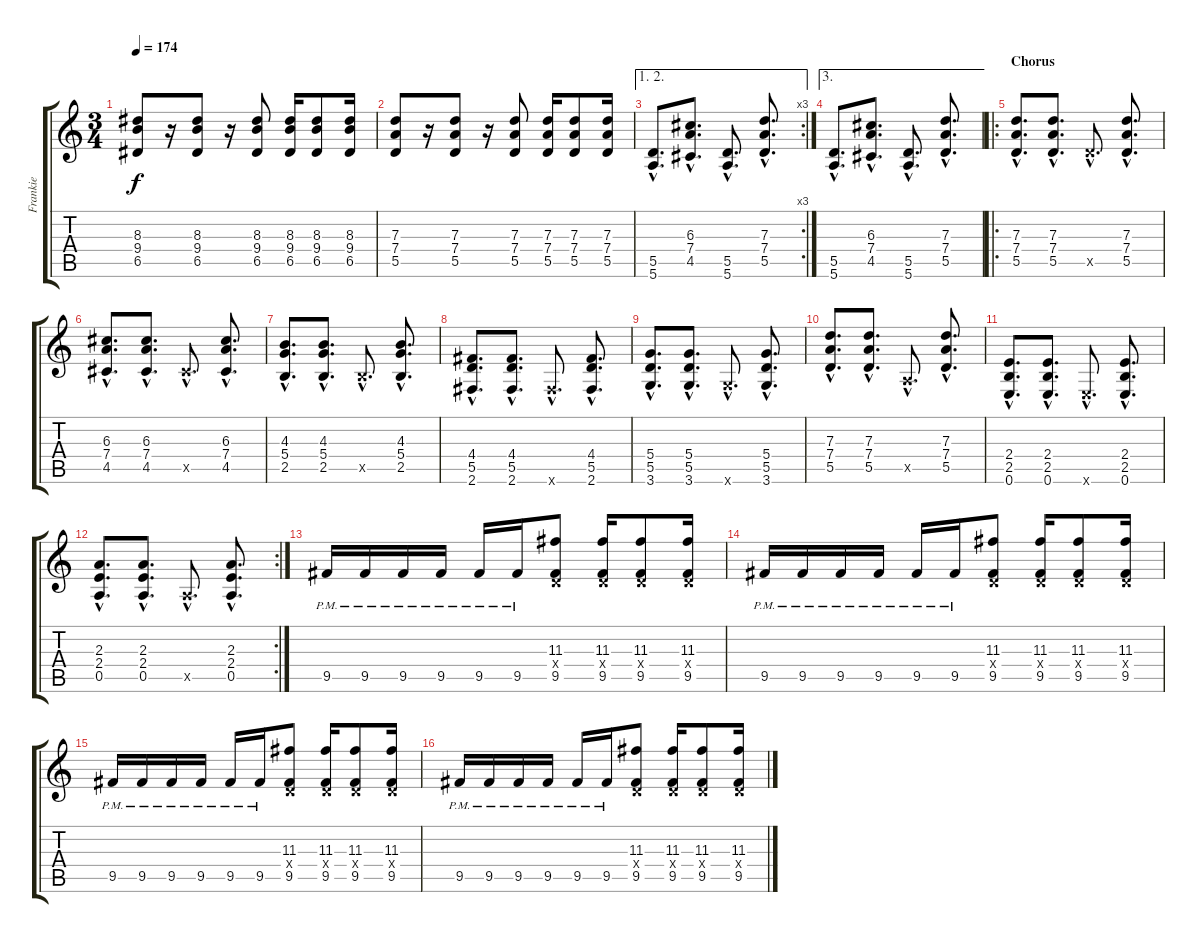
\track ("Frankie" "Frankie") {instrument distortionguitar}
\staff {score tabs}
\tuning (E4 B3 G3 D3 A2 E2) {hide}
\ts (3 4)
\tempo 174
\clef g2
\ks c
(8.3 9.4 6.5).8{dy f} r.16 (8.3 9.4 6.5).8 r.16 (8.3 9.4 6.5).8 (8.3 9.4 6.5).16 (8.3 9.4 6.5).8 (8.3 9.4 6.5).16 |
(7.3 7.4 5.5).8 r.16 (7.3 7.4 5.5).8 r.16 (7.3 7.4 5.5).8 (7.3 7.4 5.5).16 (7.3 7.4 5.5).8 (7.3 7.4 5.5).16 |
\ae (1 2)
\rc 3
(5.5{hac} 5.6{hac}).8{d} (6.3{hac} 7.4{hac} 4.5{hac}).8{d} (5.5{hac} 5.6{hac}).8{d} (7.3{hac} 7.4{hac} 5.5{hac}).8{d} |
\ae 3
(5.5{hac} 5.6{hac}).8{d} (6.3{hac} 7.4{hac} 4.5{hac}).8{d} (5.5{hac} 5.6{hac}).8{d} (7.3{hac} 7.4{hac} 5.5{hac}).8{d} |
\ro
\section ("" "Chorus")
(7.3{hac} 7.4{hac} 5.5{hac}).8{d} (7.3{hac} 7.4{hac} 5.5{hac}).8{d} 5.5{hac x}.8{d} (7.3{hac} 7.4{hac} 5.5{hac}).8{d} |
(6.3{hac} 7.4{hac} 4.5{hac}).8{d} (6.3{hac} 7.4{hac} 4.5{hac}).8{d} 4.5{hac x}.8{d} (6.3{hac} 7.4{hac} 4.5{hac}).8{d} |
(4.3{hac} 5.4{hac} 2.5{hac}).8{d} (4.3{hac} 5.4{hac} 2.5{hac}).8{d} 2.5{hac x}.8{d} (4.3{hac} 5.4{hac} 2.5{hac}).8{d} |
(4.4{hac} 5.5{hac} 2.6{hac}).8{d} (4.4{hac} 5.5{hac} 2.6{hac}).8{d} 2.6{hac x}.8{d} (4.4{hac} 5.5{hac} 2.6{hac}).8{d} |
(5.4{hac} 5.5{hac} 3.6{hac}).8{d} (5.4{hac} 5.5{hac} 3.6{hac}).8{d} 3.6{hac x}.8{d} (5.4{hac} 5.5{hac} 3.6{hac}).8{d} |
(7.3{hac} 7.4{hac} 5.5{hac}).8{d} (7.3{hac} 7.4{hac} 5.5{hac}).8{d} 0.5{hac x}.8{d} (7.3{hac} 7.4{hac} 5.5{hac}).8{d} |
(2.4{hac} 2.5{hac} 0.6{hac}).8{d} (2.4{hac} 2.5{hac} 0.6{hac}).8{d} 0.6{hac x}.8{d} (2.4{hac} 2.5{hac} 0.6{hac}).8{d} |
\rc 2
(2.3{hac} 2.4{hac} 0.5{hac}).8{d} (2.3{hac} 2.4{hac} 0.5{hac}).8{d} 0.5{hac x}.8{d} (2.3{hac} 2.4{hac} 0.5{hac}).8{d} |
9.5{pm}.16 9.5{pm}.16 9.5{pm}.16 9.5{pm}.16 9.5{pm}.16 9.5{pm}.16 (11.3 0.4{x} 9.5).8 (11.3 0.4{x} 9.5).16 (11.3 0.4{x} 9.5).8 (11.3 0.4{x} 9.5).16 |
9.5{pm}.16 9.5{pm}.16 9.5{pm}.16 9.5{pm}.16 9.5{pm}.16 9.5{pm}.16 (11.3 0.4{x} 9.5).8 (11.3 0.4{x} 9.5).16 (11.3 0.4{x} 9.5).8 (11.3 0.4{x} 9.5).16 |
9.5{pm}.16 9.5{pm}.16 9.5{pm}.16 9.5{pm}.16 9.5{pm}.16 9.5{pm}.16 (11.3 0.4{x} 9.5).8 (11.3 0.4{x} 9.5).16 (11.3 0.4{x} 9.5).8 (11.3 0.4{x} 9.5).16 |
9.5{pm}.16 9.5{pm}.16 9.5{pm}.16 9.5{pm}.16 9.5{pm}.16 9.5{pm}.16 (11.3 0.4{x} 9.5).8 (11.3 0.4{x} 9.5).16 (11.3 0.4{x} 9.5).8 (11.3 0.4{x} 9.5).16
